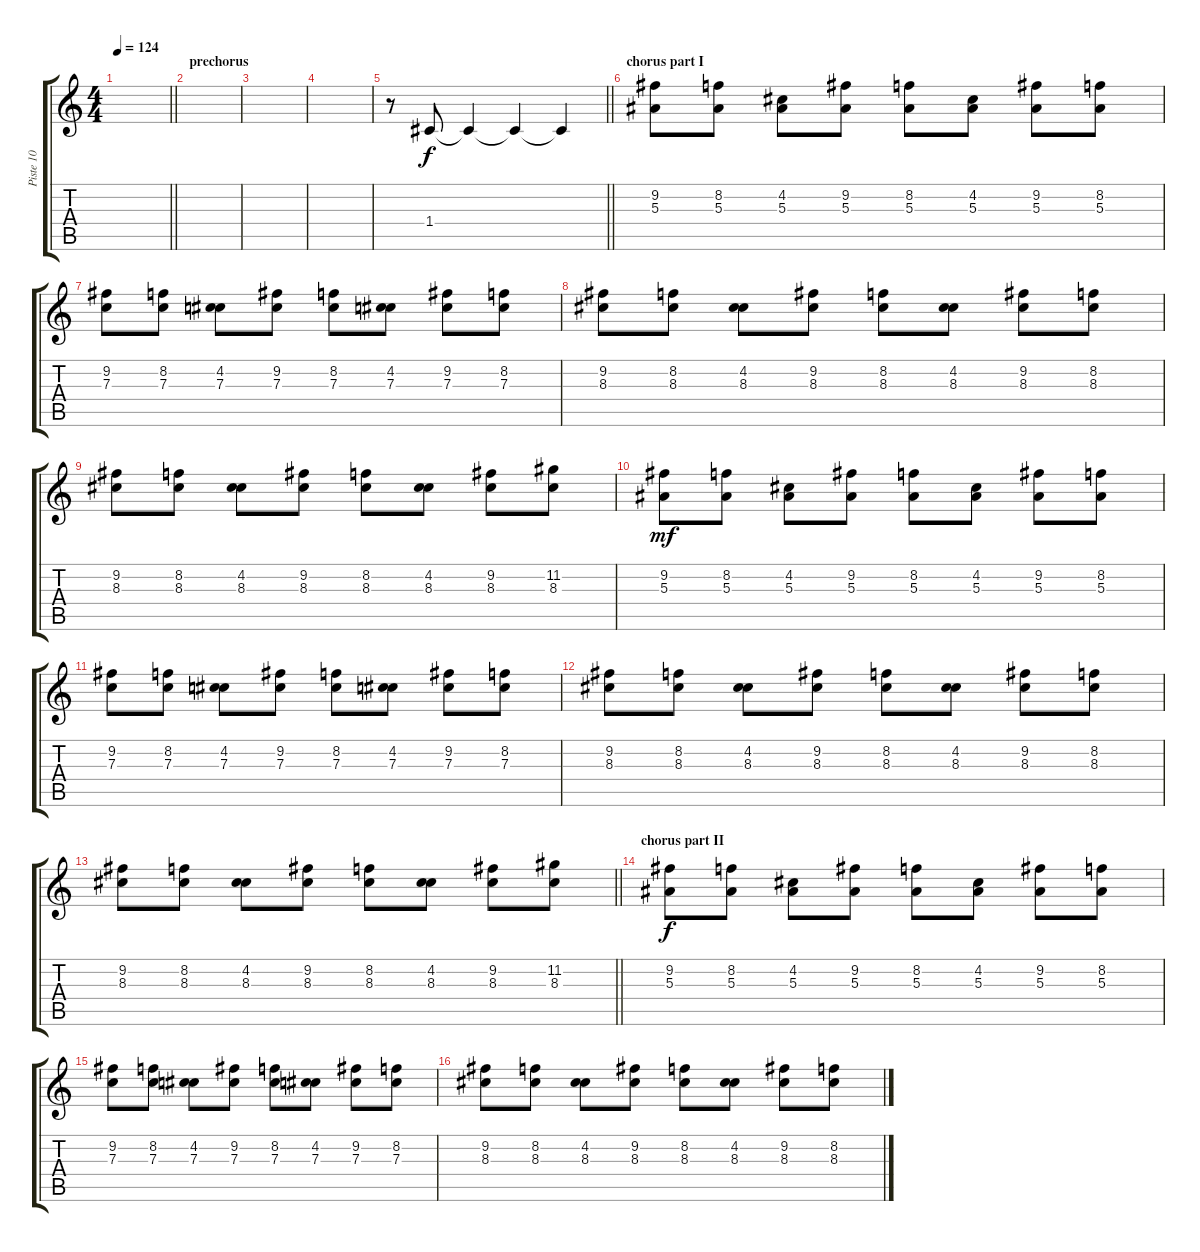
\track ("Piste 10" "Piste 10") {instrument acousticguitarnylon}
\staff {score tabs}
\tuning (D4 A3 F3 C3 G2 D2) {hide}
\ts (4 4)
\tempo 124
\clef g2
\barLineRight lightlight
\ks c
|
\section ("" "prechorus")
|
|
|
\barLineRight lightlight
r.8{volume 4 balance 8 instrument applause} 1.4.8 1.4{t}.4 1.4{t}.4 1.4{t}.4 |
\section ("" "chorus part I")
(9.2 5.3).8{volume 16 instrument pad2warm} (8.2 5.3).8 (4.2 5.3).8 (9.2 5.3).8 (8.2 5.3).8 (4.2 5.3).8 (9.2 5.3).8 (8.2 5.3).8 |
(9.2 7.3).8 (8.2 7.3).8 (4.2 7.3).8 (9.2 7.3).8 (8.2 7.3).8 (4.2 7.3).8 (9.2 7.3).8 (8.2 7.3).8 |
(9.2 8.3).8 (8.2 8.3).8 (4.2 8.3).8 (9.2 8.3).8 (8.2 8.3).8 (4.2 8.3).8 (9.2 8.3).8 (8.2 8.3).8 |
(9.2 8.3).8 (8.2 8.3).8 (4.2 8.3).8 (9.2 8.3).8 (8.2 8.3).8 (4.2 8.3).8 (9.2 8.3).8 (11.2 8.3).8 |
(9.2 5.3).8{dy mf} (8.2 5.3).8 (4.2 5.3).8 (9.2 5.3).8 (8.2 5.3).8 (4.2 5.3).8 (9.2 5.3).8 (8.2 5.3).8 |
(9.2 7.3).8 (8.2 7.3).8 (4.2 7.3).8 (9.2 7.3).8 (8.2 7.3).8 (4.2 7.3).8 (9.2 7.3).8 (8.2 7.3).8 |
(9.2 8.3).8 (8.2 8.3).8 (4.2 8.3).8 (9.2 8.3).8 (8.2 8.3).8 (4.2 8.3).8 (9.2 8.3).8 (8.2 8.3).8 |
\barLineRight lightlight
(9.2 8.3).8 (8.2 8.3).8 (4.2 8.3).8 (9.2 8.3).8 (8.2 8.3).8 (4.2 8.3).8 (9.2 8.3).8 (11.2 8.3).8 |
\section ("" "chorus part II")
(9.2 5.3).8{dy f volume 16 instrument pad2warm} (8.2 5.3).8 (4.2 5.3).8 (9.2 5.3).8 (8.2 5.3).8 (4.2 5.3).8 (9.2 5.3).8 (8.2 5.3).8 |
(9.2 7.3).8 (8.2 7.3).8 (4.2 7.3).8 (9.2 7.3).8 (8.2 7.3).8 (4.2 7.3).8 (9.2 7.3).8 (8.2 7.3).8 |
(9.2 8.3).8 (8.2 8.3).8 (4.2 8.3).8 (9.2 8.3).8 (8.2 8.3).8 (4.2 8.3).8 (9.2 8.3).8 (8.2 8.3).8
